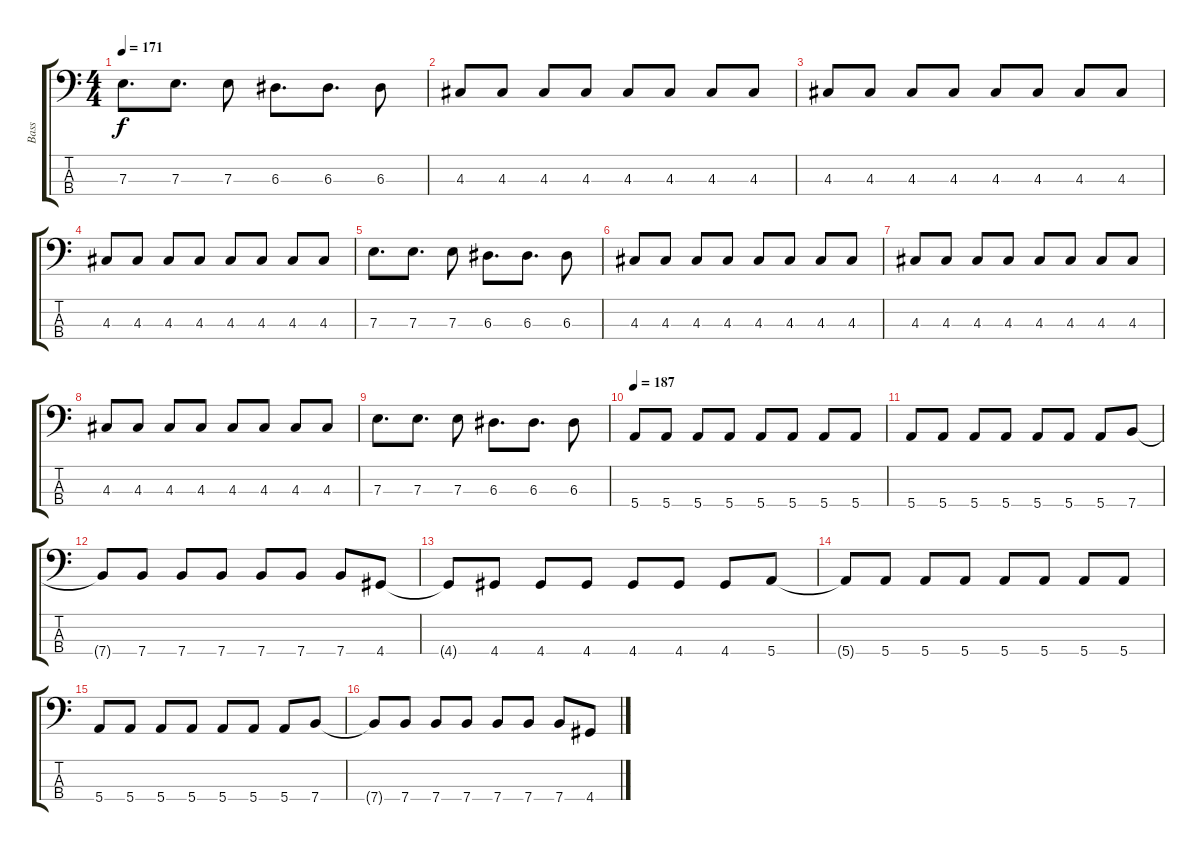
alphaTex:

\track ("Bass" "Bass") {instrument electricbasspick}
\staff {score tabs}
\tuning (G2 D2 A1 E1) {hide}
\ts (4 4)
\tempo 171
\clef f4
\ks c
7.3.8{d dy f} 7.3.8{d} 7.3.8 6.3.8{d} 6.3.8{d} 6.3.8 |
4.3.8 4.3.8 4.3.8 4.3.8 4.3.8 4.3.8 4.3.8 4.3.8 |
4.3.8 4.3.8 4.3.8 4.3.8 4.3.8 4.3.8 4.3.8 4.3.8 |
4.3.8 4.3.8 4.3.8 4.3.8 4.3.8 4.3.8 4.3.8 4.3.8 |
7.3.8{d} 7.3.8{d} 7.3.8 6.3.8{d} 6.3.8{d} 6.3.8 |
4.3.8 4.3.8 4.3.8 4.3.8 4.3.8 4.3.8 4.3.8 4.3.8 |
4.3.8 4.3.8 4.3.8 4.3.8 4.3.8 4.3.8 4.3.8 4.3.8 |
4.3.8 4.3.8 4.3.8 4.3.8 4.3.8 4.3.8 4.3.8 4.3.8 |
7.3.8{d} 7.3.8{d} 7.3.8 6.3.8{d} 6.3.8{d} 6.3.8 |
\tempo 187
5.4.8 5.4.8 5.4.8 5.4.8 5.4.8 5.4.8 5.4.8 5.4.8 |
5.4.8 5.4.8 5.4.8 5.4.8 5.4.8 5.4.8 5.4.8 7.4.8 |
7.4{t}.8 7.4.8 7.4.8 7.4.8 7.4.8 7.4.8 7.4.8 4.4.8 |
4.4{t}.8 4.4.8 4.4.8 4.4.8 4.4.8 4.4.8 4.4.8 5.4.8 |
5.4{t}.8 5.4.8 5.4.8 5.4.8 5.4.8 5.4.8 5.4.8 5.4.8 |
5.4.8 5.4.8 5.4.8 5.4.8 5.4.8 5.4.8 5.4.8 7.4.8 |
7.4{t}.8 7.4.8 7.4.8 7.4.8 7.4.8 7.4.8 7.4.8 4.4.8
